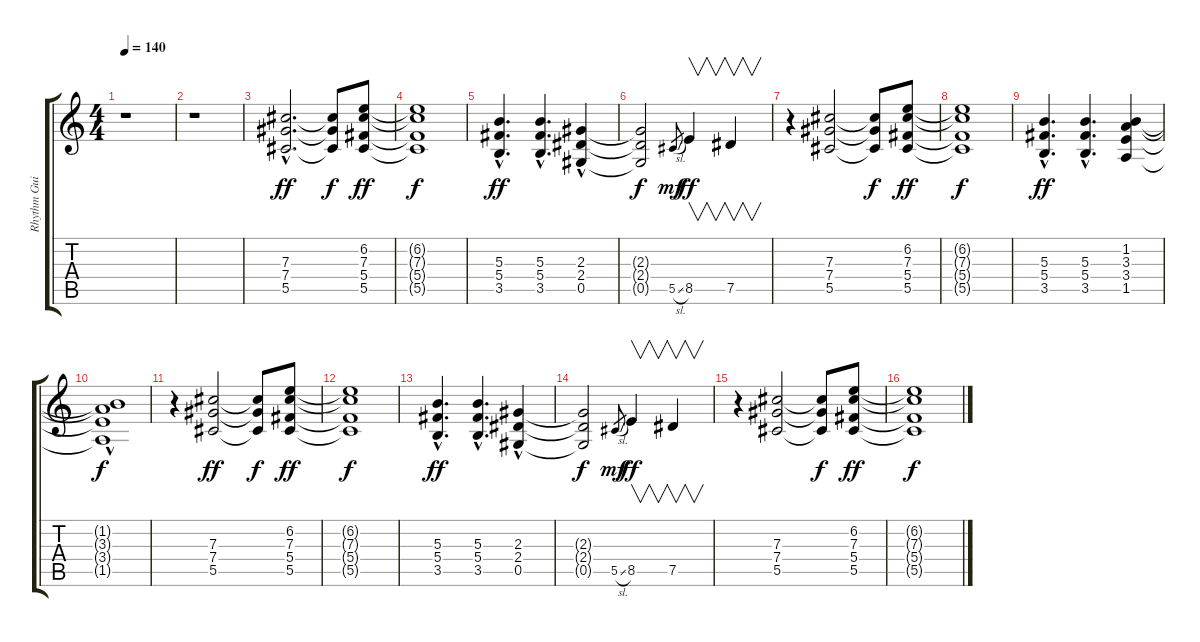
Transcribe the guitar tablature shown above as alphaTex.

\track ("Rhythm Guitar" "Rhythm Gui") {instrument distortionguitar}
\staff {score tabs}
\tuning (Eb4 Bb3 Gb3 Db3 Ab2 Eb2) {hide}
\ts (4 4)
\tempo 140
\clef g2
\ks c
r.1{dy ff instrument distortionguitar} |
r.1 |
(7.3{hac} 7.4{hac} 5.5{hac}).2{d} (7.3{t} 7.4{t} 5.5{t}).8{dy f} (6.2 7.3 5.4 5.5).8{dy ff} |
(6.2{t} 7.3{t} 5.4{t} 5.5{t}).1{dy f} |
(5.3{hac} 5.4 3.5{hac}).4{d dy ff} (5.3{hac} 5.4{hac} 3.5{hac}).4{d} (2.3 2.4 0.5{hac}).4 |
(2.3{t} 2.4{t} 0.5{t}).2{dy f} 5.5{sl}.8{gr dy mf} 8.5.4{v dy ff} 7.5.4{v} |
r.4 (7.3 7.4 5.5).2 (7.3{t} 7.4{t} 5.5{t}).8{dy f} (6.2 7.3 5.4 5.5).8{dy ff} |
(6.2{t} 7.3{t} 5.4{t} 5.5{t}).1{dy f} |
(5.3{hac} 5.4{hac} 3.5{hac}).4{d dy ff} (5.3{hac} 5.4{hac} 3.5{hac}).4{d} (1.2 3.3 3.4 1.5).4 |
(1.2{t} 3.3{t} 3.4{t} 1.5{hac t}).1{dy f} |
r.4 (7.3 7.4 5.5).2{dy ff} (7.3{t} 7.4{t} 5.5{t}).8{dy f} (6.2 7.3 5.4 5.5).8{dy ff} |
(6.2{t} 7.3{t} 5.4{t} 5.5{t}).1{dy f} |
(5.3{hac} 5.4 3.5{hac}).4{d dy ff} (5.3{hac} 5.4{hac} 3.5{hac}).4{d} (2.3 2.4 0.5{hac}).4 |
(2.3{t} 2.4{t} 0.5{t}).2{dy f} 5.5{sl}.8{gr dy mf} 8.5.4{v dy ff} 7.5.4{v} |
r.4 (7.3 7.4 5.5).2 (7.3{t} 7.4{t} 5.5{t}).8{dy f} (6.2 7.3 5.4 5.5).8{dy ff} |
(6.2{t} 7.3{t} 5.4{t} 5.5{t}).1{dy f}
